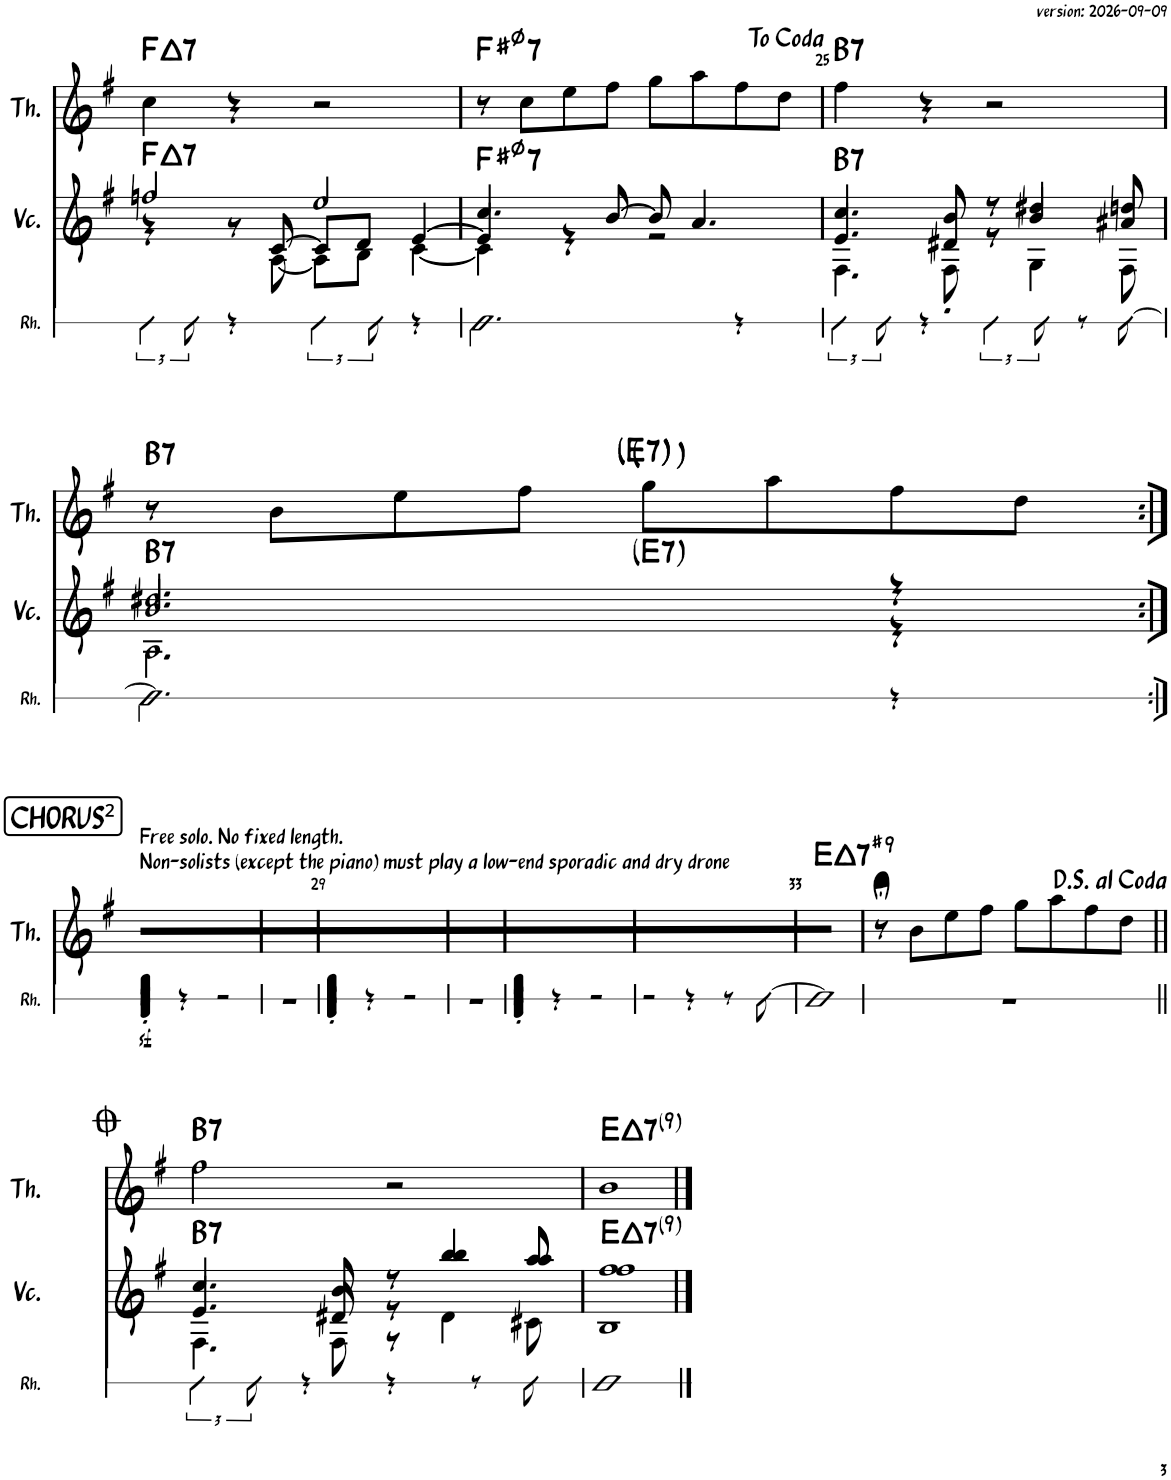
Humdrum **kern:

**kern	**dynam	**harte	**kern	**kern	**harte	**kern	**dynam	**harte	**kern	**harte	**kern	**harte	**kern	**kern	**harte	**kern	**harte
*part8	*part8	*part8	*part7	*part7	*part7	*part6	*part6	*part6	*part5	*part5	*part4	*part4	*part3	*part2	*part2	*part1	*part1
*staff9	*staff9	*	*staff8	*staff7	*	*staff6	*staff6	*	*staff5	*	*staff4	*	*staff3	*staff2	*	*staff1	*
*I"Contrabass	*	*	*I"Piano	*	*	*I"Alto Saxophone	*	*	*I"Clarinet	*	*I"Flute	*	*I"Rhythm	*I"Voices	*	*I"Thème	*
*I'Cb.	*	*	*I'Pno.	*	*	*I'A. Sax.	*	*	*I'Cl.	*	*I'Fl.	*	*I'Rh.	*I'Vc.	*	*I'Th.	*
!!LO:PB:g=z
*clefF^4	*	*	*clefF4	*clefG2	*	*clefGv2	*	*	*clefG2	*	*clefG2	*	*clefG2	*clefG2	*	*clefG2	*
*ITrd7c12	*	*	*	*	*	*ITrd5c9	*	*	*ITrd1c2	*	*	*	*ITrd7c12	*	*	*	*
*k[f#]	*	*	*k[f#]	*k[f#]	*	*k[f#]	*	*	*k[f#]	*	*k[f#]	*	*k[f#]	*k[f#]	*	*k[f#]	*
*M4/4	*	*	*M4/4	*M4/4	*	*M4/4	*	*	*M4/4	*	*M4/4	*	*M4/4	*M4/4	*	*M4/4	*
*	*	*	*Xbrackettup	*Xbrackettup	*	*	*	*	*	*	*	*	*	*	*	*	*
=23	=23	=23	=23	=23	=23	=23	=23	=23	=23	=23	=23	=23	=23	=23	=23	=23	=23
*	*	*	*	*	*	*	*	*	*	*	*	*	*	*^	*	*	*
*	*	*	*	*	*	*	*	*	*	*	*	*	*	*	*^	*	*	*
!	!	!LO:H:kt=7	!	!	!	!	!	!LO:H:kt=7	!	!LO:H:kt=7	!	!LO:H:kt=7	!	!	!	!	!LO:H:kt=7	!	!LO:H:kt=7
4DD	.	F:maj7	6FFn 6AA 6C 6E	6cc 6ee	.	4r	.	F:maj7	4r	F:maj7	2ffn	F:maj7	6AA\	2ffn/	4r	4ryy	F:maj7	4cc\	F:maj7
.	.	.	12FF 12AA 12C 12E	12cc 12ee	.	.	.	.	.	.	.	.	12AA\	.	.	.	.	.	.
4DD	.	.	4r	4r	.	8r	.	.	8r	.	.	.	4r	.	8r	8ryy	.	4r	.
.	.	.	.	.	.	[8A	.	.	[8c	.	.	.	.	.	[8A\	[8c/	.	.	.
4DD	.	.	6FF 6AA 6C 6E	6cc 6ee	.	8A/L]	.	.	8c/L]	.	2ee	.	6AA\	2ee/	8A\L]	8c/L]	.	2r	.
.	.	.	.	.	.	8B/J	.	.	8d/J	.	.	.	.	.	8B\J	8d/J	.	.	.
.	.	.	12FF 12AA 12C 12E	12cc 12ee	.	.	.	.	.	.	.	.	12AA\	.	.	.	.	.	.
4DD	.	.	4r	4r	.	[4c	.	.	[4e	.	.	.	4r	.	[4c\	[4e/	.	.	.
=24	=24	=24	=24	=24	=24	=24	=24	=24	=24	=24	=24	=24	=24	=24	=24	=24	=24	=24	=24
!	!	!LO:H:kt=7	!	!	!	!	!	!LO:H:kt=7	!	!LO:H:kt=7	!	!LO:H:kt=7	!	!	!	!	!LO:H:kt=7	!	!LO:H:kt=7
4DD	.	F#:hdim7	2.FF# 2.AA 2.C 2.E	8r	.	4c]	.	F#:hdim7	4e]	F#:hdim7	4.cc	F#:hdim7	2.AA\	4.cc/	4c\]	4e/]	F#:hdim7	8r	F#:hdim7
.	.	.	.	8cc	.	.	.	.	.	.	.	.	.	.	.	.	.	8cc\L	.
4DD	.	.	.	8ee\L	.	4r	.	.	4r	.	.	.	.	.	4r	4ryy	.	8ee\	.
.	.	.	.	8ff#\J	.	.	.	.	.	.	[8b	.	.	[8b/	.	.	.	8ff#\J	.
4DD	.	.	.	8gg\L	.	2r	.	.	2r	.	8b]	.	.	8b/]	2r	2ryy	.	8gg\L	.
.	.	.	.	8aa\J	.	.	.	.	.	.	4.a	.	.	4.a/	.	.	.	8aa\	.
4DD	.	.	4r	8ff#\L	.	.	.	.	.	.	.	.	4r	.	.	.	.	8ff#\	.
.	.	.	.	8dd\J	.	.	.	.	.	.	.	.	.	.	.	.	.	8dd\J	.
=25	=25	=25	=25	=25	=25	=25	=25	=25	=25	=25	=25	=25	=25	=25	=25	=25	=25	=25	=25
!	!	!LO:H:kt=7	!	!	!	!	!	!LO:H:kt=7	!	!LO:H:kt=7	!	!LO:H:kt=7	!	!	!	!	!LO:H:kt=7	!	!LO:H:kt=7
4DD	.	B:7	6FF# 6AA 6BB 6D#X	6b 6ee	.	4.F#	.	B:7	4.e	B:7	4.cc	B:7	6AA\	4.cc/	4.F#\	4.e/	B:7	4ff#\	B:7
.	.	.	12FF# 12AA 12BB 12D#	12b 12ee	.	.	.	.	.	.	.	.	12AA\	.	.	.	.	.	.
4DD	.	.	4r	4r	.	.	.	.	.	.	.	.	4r	.	.	.	.	4r	.
.	.	.	.	.	.	8F#'	.	.	8d#X	.	8b	.	.	8b/	8F#'\	8d#X/	.	.	.
4DD	.	.	6FF# 6AA 6BB 6D#	6b 6ee	.	8r	.	.	8r	.	8r	.	6AA\	8r	8r	8ryy	.	2r	.
.	.	.	.	.	.	4G	.	.	4b	.	4dd#X	.	.	4dd#X/	4G\	4b/	.	.	.
.	.	.	12FF# 12AA 12BB 12D#	12b 12ee	.	.	.	.	.	.	.	.	12AA\	.	.	.	.	.	.
4DD	.	.	8r	8r	.	.	.	.	.	.	.	.	8r	.	.	.	.	.	.
.	.	.	[8FF# [8AA [8BB [8D#	[8b [8ee	.	8F#	.	.	8a#X	.	8ddn	.	[8AA\	8ddn/	8F#\	8a#X/	.	.	.
!!LO:LB:g=z
=26	=26	=26	=26	=26	=26	=26	=26	=26	=26	=26	=26	=26	=26	=26	=26	=26	=26	=26	=26
!	!	!LO:H:kt=7	!	!	!	!	!	!LO:H:kt=7	!	!LO:H:kt=7	!	!LO:H:kt=7	!	!	!	!	!LO:H:kt=7	!	!LO:H:kt=7
*	*	*	*	*	*	*^	*	*	*^	*	*^	*	*	*	*	*^	*	*	*
4DD	.	B:7	2FF#] 2AA] 2BB] 2D#]	8b]\ 8ee]\L	.	2.A	2ryy	.	B:7	2.b	2ryy	B:7	2.dd#X	2ryy	B:7	2.AA\]	2.dd#X/	2.A\	2.b/	2ryy	B:7	8r	B:7
.	.	.	.	8b\J	.	.	.	.	.	.	.	.	.	.	.	.	.	.	.	.	.	8b\L	.
4DD	.	.	.	8ee\L	.	.	.	.	.	.	.	.	.	.	.	.	.	.	.	.	.	8ee\	.
.	.	.	.	8ff#\J	.	.	.	.	.	.	.	.	.	.	.	.	.	.	.	.	.	8ff#\J	.
!	!	!LO:H:kt=7	!	!	!	!	!	!	!LO:H:kt=7	!	!	!LO:H:kt=7	!	!	!LO:H:kt=7	!	!	!	!	!	!LO:H:kt=7	!	!LO:H:kt=7
4DD	.	E:7	2GG#X 2Dn	8ggn\L	.	.	2ryy	.	E:7	.	2ryy	E:7	.	2ryy	E:7	.	.	.	.	2ryy	E:7	8gg\L	E:7
.	.	.	.	8aa\J	.	.	.	.	.	.	.	.	.	.	.	.	.	.	.	.	.	8aa\	.
4DD	.	.	.	8ff#\L	.	4r	.	.	.	4r	.	.	4r	.	.	4r	4r	4r	4ryy	.	.	8ff#\	.
.	.	.	.	8dd\J	.	.	.	.	.	.	.	.	.	.	.	.	.	.	.	.	.	8dd\J	.
*	*	*	*	*	*	*	*	*	*	*v	*v	*	*	*	*	*	*v	*v	*v	*v	*	*	*
*	*	*	*	*	*	*	*	*	*	*	*	*v	*v	*	*	*	*	*	*
!!LO:LB:g=z
!!LO:REH:place=s1:a:B:fs=14:t=CHORUS²
=27:|!	=27:|!	=27:|!	=27:|!	=27:|!	=27:|!	=27:|!	=27:|!	=27:|!	=27:|!	=27:|!	=27:|!	=27:|!	=27:|!	=27:|!	=27:|!	=27:|!	=27:|!	=27:|!
*^	*	*	*	*	*	*	*	*	*	*	*	*	*	*	*	*	*	*
*	*	*	*	*	*ped	*	*	*	*	*	*	*	*	*	*	*	*	*	*
*	*	*	*	*	*	*	*	*	*	*	*^	*	*^	*	*	*^	*	*	*
*	*	*	*	*	*	*	*	*	*	*	*	*	*	*	*	*	*	*	*^	*	*	*
*	*	*	*	*	*	*	*	*	*	*	*	*	*	*	*	*	*	*	*	*^	*	*	*
!	!	!	!	!	!	!	!	!	!	!	!	!	!	!	!	!	!	!	!	!	!	!	!LO:TX:a:t=Free solo. No fixed length.	!
!	!	!	!	!	!	!	!	!	!	!	!	!	!	!	!	!	!	!	!	!	!	!	!LO:TX:a:t=Non-solists (except the piano) must play a low-end sporadic and dry drone	!
!	!	!	!	!	!	!	!	!	!	!	!	!	!	!LO:TX:b:i:t=Free solo	!	!	!	!	!	!	!	!	!	!
!	!	!	!	!	!	!	!	!	!	!	!LO:TX:b:i:t=Free solo	!	!	!	!	!	!	!	!	!	!	!	!	!
!	!	!	!	!	!LO:TX:a:t=Move slowy right hand to E	!	!	!	!	!	!	!	!	!	!	!	!	!	!	!	!	!	!	!
!	!	!	!	!	!LO:TX:a:t=7	!	!	!	!	!	!	!	!	!	!	!	!	!	!	!	!	!	!	!
!	!	!LO:DY:b	!	!	!	!	!	!	!LO:DY:b	!	!	!	!	!	!	!	!	!	!	!	!	!	!	!
*	*	*	*	*	*	*	*	*	*	*	*v	*v	*	*	*	*	*	*v	*v	*v	*v	*	*	*
*	*	*	*	*	*	*	*	*	*	*	*	*	*v	*v	*	*	*	*	*	*
[1C#X	1BB-X! 1E-X!	mf	.	4Dz<' 4Gz<' 4cz<'	4dz<' 4gz<' 4ccz<'	.	[1E-X	1D! 1G!	mf	.	1r	.	1r	.	4DDz<' 4GGz<' 4Cz<'	1r	.	1ryy	.
.	.	.	.	4r	4r	.	.	.	.	.	.	.	.	.	4r	.	.	.	.
.	.	.	.	2r	2r	.	.	.	.	.	.	.	.	.	2r	.	.	.	.
=28	=28	=28	=28	=28	=28	=28	=28	=28	=28	=28	=28	=28	=28	=28	=28	=28	=28	=28	=28
1C#_	1r	.	.	1r	1r	.	1E-_	1r	.	.	1r	.	1r	.	1r	1r	.	1ryy	.
*v	*v	*	*	*	*	*	*v	*v	*	*	*	*	*	*	*	*	*	*	*
=29	=29	=29	=29	=29	=29	=29	=29	=29	=29	=29	=29	=29	=29	=29	=29	=29	=29
1C#_	.	.	4D' 4G' 4c'	4d' 4g' 4cc'	.	1E-_	.	.	1r	.	1r	.	4DD' 4GG' 4C'	1r	.	1ryy	.
.	.	.	4r	4r	.	.	.	.	.	.	.	.	4r	.	.	.	.
.	.	.	2r	2r	.	.	.	.	.	.	.	.	2r	.	.	.	.
=30	=30	=30	=30	=30	=30	=30	=30	=30	=30	=30	=30	=30	=30	=30	=30	=30	=30
1C#_	.	.	1r	1r	.	1E-_	.	.	1r	.	1r	.	1r	1r	.	1ryy	.
=31	=31	=31	=31	=31	=31	=31	=31	=31	=31	=31	=31	=31	=31	=31	=31	=31	=31
1C#_	.	.	4D' 4G' 4c'	4d' 4g' 4cc'	.	1E-_	.	.	1r	.	1r	.	4DD' 4GG' 4C'	1r	.	1ryy	.
.	.	.	4r	4r	.	.	.	.	.	.	.	.	4r	.	.	.	.
.	.	.	2r	2r	.	.	.	.	.	.	.	.	2r	.	.	.	.
=32	=32	=32	=32	=32	=32	=32	=32	=32	=32	=32	=32	=32	=32	=32	=32	=32	=32
1C#]	.	.	2r	2r	.	1E-]	.	.	1r	.	1r	.	2r	1r	.	1ryy	.
.	.	.	4r	4r	.	.	.	.	.	.	.	.	4r	.	.	.	.
.	.	.	8r	8r	.	.	.	.	.	.	.	.	8r	.	.	.	.
.	.	.	[8EE [8GG#X [8E	[8b [8dd#X [8gg	.	.	.	.	.	.	.	.	[8AA\	.	.	.	.
=33	=33	=33	=33	=33	=33	=33	=33	=33	=33	=33	=33	=33	=33	=33	=33	=33	=33
*	*	*	*	*Xped	*	*	*	*	*	*	*	*	*	*	*	*	*
!	!	!LO:H:kt=7	!	!	!LO:H:kt=7	!	!	!	!	!	!	!	!	!	!	!	!LO:H:kt=7
2BB	.	E:maj7(#9)	1EE] 1GG#] 1E]	1b] 1dd#] 1gg]	E:maj7(#9)	1r	.	.	1r	.	1r	.	1AA]	1r	.	1ryy	E:maj7(#9)
2BB	.	.	.	.	.	.	.	.	.	.	.	.	.	.	.	.	.
=34	=34	=34	=34	=34	=34	=34	=34	=34	=34	=34	=34	=34	=34	=34	=34	=34	=34
1r	.	.	1r	8r;<	.	1r	.	.	1r	.	1r	.	1r	1r	.	8r;<	.
.	.	.	.	8b	.	.	.	.	.	.	.	.	.	.	.	8b\L	.
.	.	.	.	8ee\L	.	.	.	.	.	.	.	.	.	.	.	8ee\	.
.	.	.	.	8ff#\J	.	.	.	.	.	.	.	.	.	.	.	8ff#\J	.
.	.	.	.	8gg\L	.	.	.	.	.	.	.	.	.	.	.	8gg\L	.
.	.	.	.	8aa\J	.	.	.	.	.	.	.	.	.	.	.	8aa\	.
.	.	.	.	8ff#\L	.	.	.	.	.	.	.	.	.	.	.	8ff#\	.
.	.	.	.	8dd\J	.	.	.	.	.	.	.	.	.	.	.	8dd\J	.
!!LO:LB:g=z
=35||	=35||	=35||	=35||	=35||	=35||	=35||	=35||	=35||	=35||	=35||	=35||	=35||	=35||	=35||	=35||	=35||	=35||
*	*	*	*	*	*	*	*	*	*	*	*	*	*	*^	*	*	*
*	*	*	*	*	*	*	*	*	*	*	*	*	*	*	*^	*	*	*
!	!	!LO:H:kt=7	!	!	!	!	!	!LO:H:kt=7	!	!LO:H:kt=7	!	!LO:H:kt=7	!	!	!	!	!LO:H:kt=7	!	!LO:H:kt=7
4DD	.	B:7	6FF# 6AA 6BB 6D#X	6b 6ee	.	4.F#	.	B:7	4.e	B:7	4.cc	B:7	6AA\	4.cc/	4.F#\	4.e/	B:7	2ff#\	B:7
.	.	.	12FF# 12AA 12BB 12D#	12b 12ee	.	.	.	.	.	.	.	.	12AA\	.	.	.	.	.	.
4DD	.	.	4r	4r	.	.	.	.	.	.	.	.	4r	.	.	.	.	.	.
.	.	.	.	.	.	8F#	.	.	8d#X	.	8b	.	.	8b/	8F#\	8d#X/	.	.	.
4DD	.	.	4r	4r	.	8r	.	.	8r	.	8r	.	4r	8r	8r	8r	.	2r	.
.	.	.	.	.	.	4d#X	.	.	4bb	.	4bb	.	.	4bb/	4d#\	4bb/	.	.	.
4DD	.	.	8r	8r	.	.	.	.	.	.	.	.	8r	.	.	.	.	.	.
.	.	.	8FF# 8AA 8BB 8D#	8b 8ee	.	8c#X	.	.	8dd#X	.	8aa	.	8AA\	8aa/	8c#X\	8aa/	.	.	.
=36	=36	=36	=36	=36	=36	=36	=36	=36	=36	=36	=36	=36	=36	=36	=36	=36	=36	=36	=36
!	!	!LO:H:kt=7	!	!	!	!	!	!LO:H:kt=7	!	!LO:H:kt=7	!	!LO:H:kt=7	!	!	!	!	!LO:H:kt=7	!	!LO:H:kt=7
1E	.	E:maj7(9)	1EE 1BB 1D#X 1G#X	1dd#X 1gg#X	.	1B	.	E:maj7(9)	1ee	E:maj7(9)	1ff#	E:maj7(9)	1AA	1ff#	1B	1ff#	E:maj7(9)	1b	E:maj7(9)
*	*	*	*	*	*	*	*	*	*	*	*	*	*	*v	*v	*v	*	*	*
==	==	==	==	==	==	==	==	==	==	==	==	==	==	==	==	==	==
*-	*-	*-	*-	*-	*-	*-	*-	*-	*-	*-	*-	*-	*-	*-	*-	*-	*-
